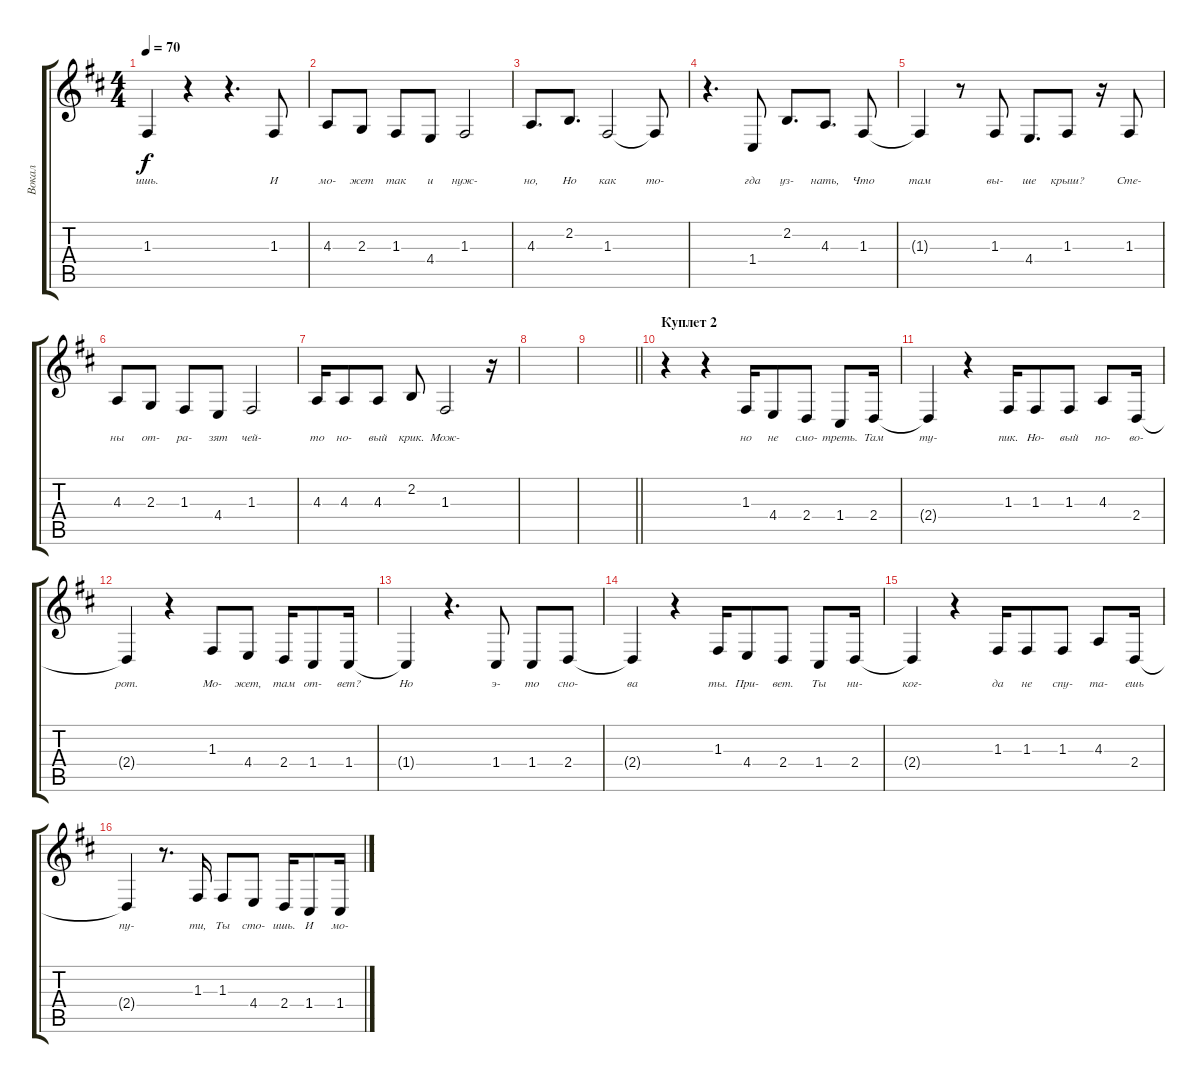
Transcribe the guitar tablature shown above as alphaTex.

\track ("Вокал" "Вокал") {instrument violin}
\staff {score tabs}
\tuning (D4 A3 F3 C3 G2 C2) {hide}
\ts (4 4)
\tempo 70
\clef g2
\ks bminor
1.3{t}.4{lyrics (0 "ишь.") lyrics (1 "") lyrics (2 "") lyrics (3 "") lyrics (4 "") dy f} r.4 r.4{d} 1.3.8{lyrics (0 "И") lyrics (1 "") lyrics (2 "") lyrics (3 "") lyrics (4 "")} |
4.3.8{lyrics (0 "мо-") lyrics (1 "") lyrics (2 "") lyrics (3 "") lyrics (4 "")} 2.3.8{lyrics (0 "жет") lyrics (1 "") lyrics (2 "") lyrics (3 "") lyrics (4 "")} 1.3.8{lyrics (0 "так") lyrics (1 "") lyrics (2 "") lyrics (3 "") lyrics (4 "")} 4.4.8{lyrics (0 "и") lyrics (1 "") lyrics (2 "") lyrics (3 "") lyrics (4 "")} 1.3.2{lyrics (0 "нуж-") lyrics (1 "") lyrics (2 "") lyrics (3 "") lyrics (4 "")} |
4.3.8{d lyrics (0 "но,") lyrics (1 "") lyrics (2 "") lyrics (3 "") lyrics (4 "")} 2.2.8{d lyrics (0 "Но") lyrics (1 "") lyrics (2 "") lyrics (3 "") lyrics (4 "")} 1.3.2{lyrics (0 "как") lyrics (1 "") lyrics (2 "") lyrics (3 "") lyrics (4 "")} 1.3{t}.8{lyrics (0 "то-") lyrics (1 "") lyrics (2 "") lyrics (3 "") lyrics (4 "")} |
r.4{d} 1.4.8{lyrics (0 "гда") lyrics (1 "") lyrics (2 "") lyrics (3 "") lyrics (4 "")} 2.2.8{d lyrics (0 "уз-") lyrics (1 "") lyrics (2 "") lyrics (3 "") lyrics (4 "")} 4.3.8{d lyrics (0 "нать,") lyrics (1 "") lyrics (2 "") lyrics (3 "") lyrics (4 "")} 1.3.8{lyrics (0 "Что") lyrics (1 "") lyrics (2 "") lyrics (3 "") lyrics (4 "")} |
1.3{t}.4{lyrics (0 "там") lyrics (1 "") lyrics (2 "") lyrics (3 "") lyrics (4 "")} r.8 1.3.8{lyrics (0 "вы-") lyrics (1 "") lyrics (2 "") lyrics (3 "") lyrics (4 "")} 4.4.8{d lyrics (0 "ше") lyrics (1 "") lyrics (2 "") lyrics (3 "") lyrics (4 "")} 1.3.8{lyrics (0 "крыш?") lyrics (1 "") lyrics (2 "") lyrics (3 "") lyrics (4 "")} r.16 1.3.8{lyrics (0 "Сте-") lyrics (1 "") lyrics (2 "") lyrics (3 "") lyrics (4 "")} |
4.3.8{lyrics (0 "ны") lyrics (1 "") lyrics (2 "") lyrics (3 "") lyrics (4 "")} 2.3.8{lyrics (0 "от-") lyrics (1 "") lyrics (2 "") lyrics (3 "") lyrics (4 "")} 1.3.8{lyrics (0 "ра-") lyrics (1 "") lyrics (2 "") lyrics (3 "") lyrics (4 "")} 4.4.8{lyrics (0 "зят") lyrics (1 "") lyrics (2 "") lyrics (3 "") lyrics (4 "")} 1.3.2{lyrics (0 "чей-") lyrics (1 "") lyrics (2 "") lyrics (3 "") lyrics (4 "")} |
4.3.16{lyrics (0 "то") lyrics (1 "") lyrics (2 "") lyrics (3 "") lyrics (4 "")} 4.3.8{lyrics (0 "но-") lyrics (1 "") lyrics (2 "") lyrics (3 "") lyrics (4 "")} 4.3.8{lyrics (0 "вый") lyrics (1 "") lyrics (2 "") lyrics (3 "") lyrics (4 "")} 2.2.8{lyrics (0 "крик.") lyrics (1 "") lyrics (2 "") lyrics (3 "") lyrics (4 "")} 1.3.2{lyrics (0 "Мож-") lyrics (1 "") lyrics (2 "") lyrics (3 "") lyrics (4 "")} r.16 |
|
\barLineRight lightlight
|
\section ("" "Куплет 2")
r.4 r.4 1.3.16{lyrics (0 "но") lyrics (1 "") lyrics (2 "") lyrics (3 "") lyrics (4 "")} 4.4.8{lyrics (0 "не") lyrics (1 "") lyrics (2 "") lyrics (3 "") lyrics (4 "")} 2.4.8{lyrics (0 "смо-") lyrics (1 "") lyrics (2 "") lyrics (3 "") lyrics (4 "")} 1.4.8{lyrics (0 "треть.") lyrics (1 "") lyrics (2 "") lyrics (3 "") lyrics (4 "")} 2.4.16{lyrics (0 "Там") lyrics (1 "") lyrics (2 "") lyrics (3 "") lyrics (4 "")} |
2.4{t}.4{lyrics (0 "ту-") lyrics (1 "") lyrics (2 "") lyrics (3 "") lyrics (4 "")} r.4 1.3.16{lyrics (0 "пик.") lyrics (1 "") lyrics (2 "") lyrics (3 "") lyrics (4 "")} 1.3.8{lyrics (0 "Но-") lyrics (1 "") lyrics (2 "") lyrics (3 "") lyrics (4 "")} 1.3.8{lyrics (0 "вый") lyrics (1 "") lyrics (2 "") lyrics (3 "") lyrics (4 "")} 4.3.8{lyrics (0 "по-") lyrics (1 "") lyrics (2 "") lyrics (3 "") lyrics (4 "")} 2.4.16{lyrics (0 "во-") lyrics (1 "") lyrics (2 "") lyrics (3 "") lyrics (4 "")} |
2.4{t}.4{lyrics (0 "рот.") lyrics (1 "") lyrics (2 "") lyrics (3 "") lyrics (4 "")} r.4 1.3.8{lyrics (0 "Мо-") lyrics (1 "") lyrics (2 "") lyrics (3 "") lyrics (4 "")} 4.4.8{lyrics (0 "жет,") lyrics (1 "") lyrics (2 "") lyrics (3 "") lyrics (4 "")} 2.4.16{lyrics (0 "там") lyrics (1 "") lyrics (2 "") lyrics (3 "") lyrics (4 "")} 1.4.8{lyrics (0 "от-") lyrics (1 "") lyrics (2 "") lyrics (3 "") lyrics (4 "")} 1.4.16{lyrics (0 "вет?") lyrics (1 "") lyrics (2 "") lyrics (3 "") lyrics (4 "")} |
1.4{t}.4{lyrics (0 "Но") lyrics (1 "") lyrics (2 "") lyrics (3 "") lyrics (4 "")} r.4{d} 1.4.8{lyrics (0 "э-") lyrics (1 "") lyrics (2 "") lyrics (3 "") lyrics (4 "")} 1.4.8{lyrics (0 "то") lyrics (1 "") lyrics (2 "") lyrics (3 "") lyrics (4 "")} 2.4.8{lyrics (0 "сно-") lyrics (1 "") lyrics (2 "") lyrics (3 "") lyrics (4 "")} |
2.4{t}.4{lyrics (0 "ва") lyrics (1 "") lyrics (2 "") lyrics (3 "") lyrics (4 "")} r.4 1.3.16{lyrics (0 "ты.") lyrics (1 "") lyrics (2 "") lyrics (3 "") lyrics (4 "")} 4.4.8{lyrics (0 "При-") lyrics (1 "") lyrics (2 "") lyrics (3 "") lyrics (4 "")} 2.4.8{lyrics (0 "вет.") lyrics (1 "") lyrics (2 "") lyrics (3 "") lyrics (4 "")} 1.4.8{lyrics (0 "Ты") lyrics (1 "") lyrics (2 "") lyrics (3 "") lyrics (4 "")} 2.4.16{lyrics (0 "ни-") lyrics (1 "") lyrics (2 "") lyrics (3 "") lyrics (4 "")} |
2.4{t}.4{lyrics (0 "ког-") lyrics (1 "") lyrics (2 "") lyrics (3 "") lyrics (4 "")} r.4 1.3.16{lyrics (0 "да") lyrics (1 "") lyrics (2 "") lyrics (3 "") lyrics (4 "")} 1.3.8{lyrics (0 "не") lyrics (1 "") lyrics (2 "") lyrics (3 "") lyrics (4 "")} 1.3.8{lyrics (0 "спу-") lyrics (1 "") lyrics (2 "") lyrics (3 "") lyrics (4 "")} 4.3.8{lyrics (0 "та-") lyrics (1 "") lyrics (2 "") lyrics (3 "") lyrics (4 "")} 2.4.16{lyrics (0 "ешь") lyrics (1 "") lyrics (2 "") lyrics (3 "") lyrics (4 "")} |
2.4{t}.4{lyrics (0 "пу-") lyrics (1 "") lyrics (2 "") lyrics (3 "") lyrics (4 "")} r.8{d} 1.3.16{lyrics (0 "ти,") lyrics (1 "") lyrics (2 "") lyrics (3 "") lyrics (4 "")} 1.3.8{lyrics (0 "Ты") lyrics (1 "") lyrics (2 "") lyrics (3 "") lyrics (4 "")} 4.4.8{lyrics (0 "сто-") lyrics (1 "") lyrics (2 "") lyrics (3 "") lyrics (4 "")} 2.4.16{lyrics (0 "ишь.") lyrics (1 "") lyrics (2 "") lyrics (3 "") lyrics (4 "")} 1.4.8{lyrics (0 "И") lyrics (1 "") lyrics (2 "") lyrics (3 "") lyrics (4 "")} 1.4.16{lyrics (0 "мо-") lyrics (1 "") lyrics (2 "") lyrics (3 "") lyrics (4 "")}
